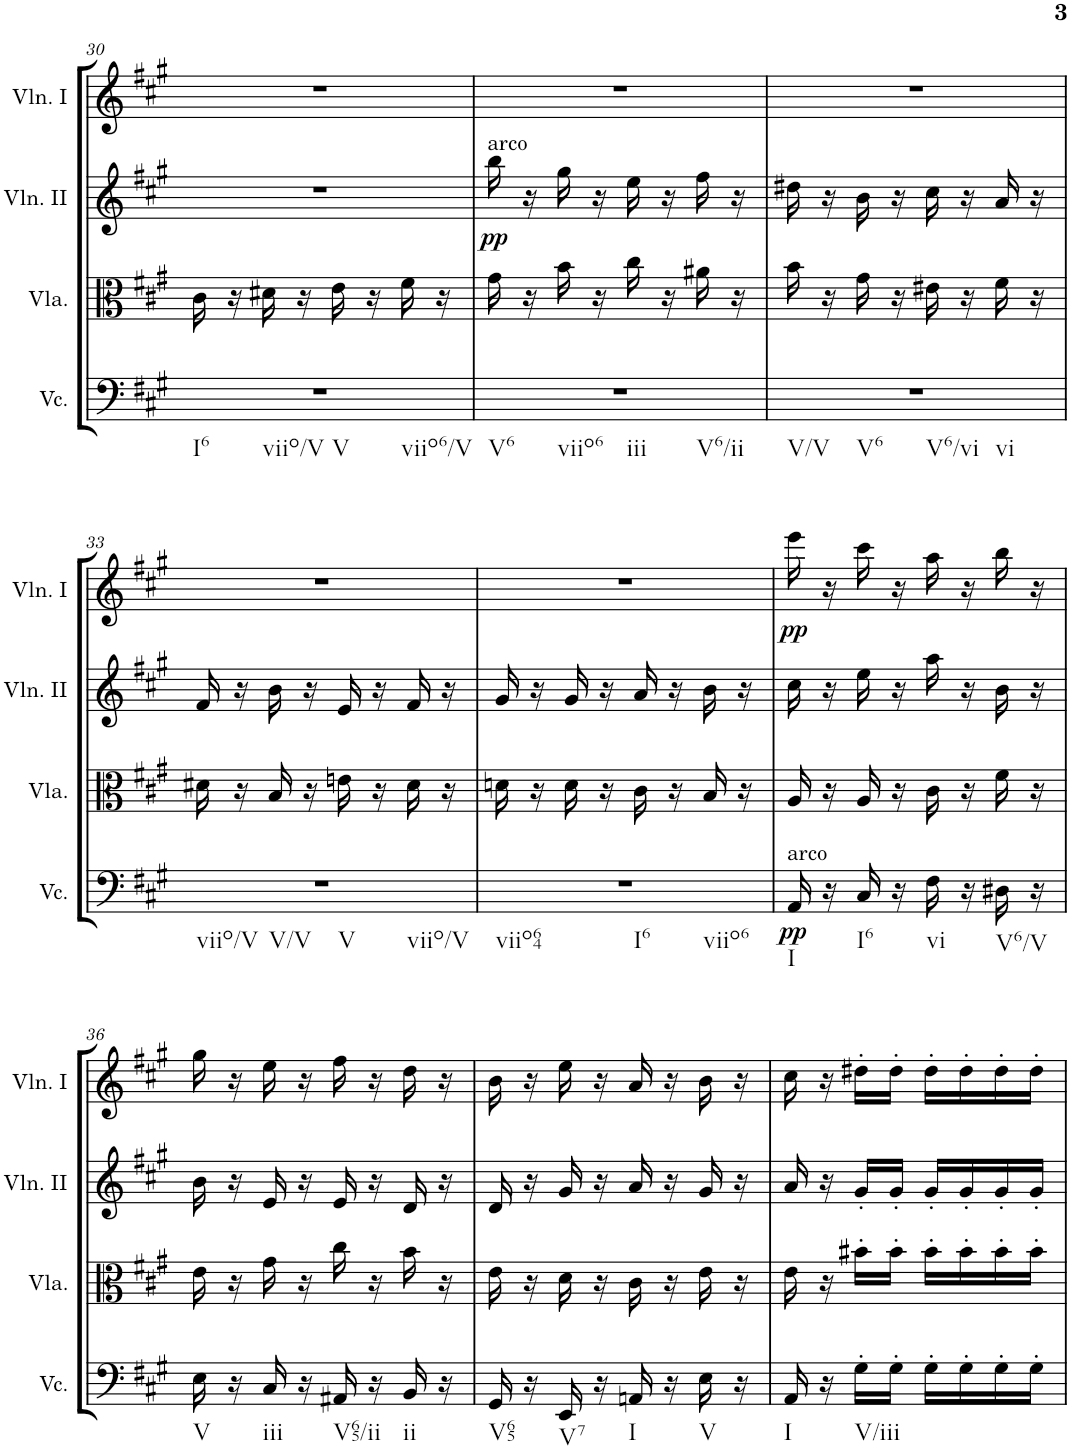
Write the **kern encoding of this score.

**kern	**dynam	**kern	**kern	**dynam	**kern	**dynam
*part4	*part4	*part3	*part2	*part2	*part1	*part1
*staff4	*staff4	*staff3	*staff2	*staff2	*staff1	*staff1
*I"Violoncello	*	*I"Viola	*I"Violino II	*	*I"Violino I	*
*I'Vc.	*	*I'Vla.	*I'Vln. II	*	*I'Vln. I	*
!!LO:PB:g=z
*clefF4	*	*clefC3	*clefG2	*	*clefG2	*
*k[f#c#g#]	*	*k[f#c#g#]	*k[f#c#g#]	*	*k[f#c#g#]	*
*A:	*	*A:	*A:	*	*A:	*
*M2/4	*	*M2/4	*M2/4	*	*M2/4	*
=30	=30	=30	=30	=30	=30	=30
!LO:TX:b:t=I6	!	!	!	!	!	!
!LO:TX:b:t=viio/V	!	!	!	!	!	!
!LO:TX:b:t=V	!	!	!	!	!	!
!LO:TX:b:t=viio6/V	!	!	!	!	!	!
2r	.	16c#\	2r	.	2r	.
.	.	16r	.	.	.	.
.	.	16d#X\	.	.	.	.
.	.	16r	.	.	.	.
.	.	16e\	.	.	.	.
.	.	16r	.	.	.	.
.	.	16f#\	.	.	.	.
.	.	16r	.	.	.	.
=31	=31	=31	=31	=31	=31	=31
!	!	!	!LO:TX:a:t=arco	!	!	!
!LO:TX:b:t=V6	!	!	!	!	!	!
!LO:TX:b:t=viio6	!	!	!	!	!	!
!LO:TX:b:t=iii	!	!	!	!	!	!
!LO:TX:b:t=V6/ii	!	!	!	!	!	!
!	!	!	!	!LO:DY:b	!	!
2r	.	16g#\	16bb\	pp	2r	.
.	.	16r	16r	.	.	.
.	.	16b\	16gg#\	.	.	.
.	.	16r	16r	.	.	.
.	.	16cc#\	16ee\	.	.	.
.	.	16r	16r	.	.	.
.	.	16a#X\	16ff#\	.	.	.
.	.	16r	16r	.	.	.
=32	=32	=32	=32	=32	=32	=32
!LO:TX:b:t=V/V	!	!	!	!	!	!
!LO:TX:b:t=V6	!	!	!	!	!	!
!LO:TX:b:t=V6/vi	!	!	!	!	!	!
!LO:TX:b:t=vi	!	!	!	!	!	!
2r	.	16b\	16dd#X\	.	2r	.
.	.	16r	16r	.	.	.
.	.	16g#\	16b\	.	.	.
.	.	16r	16r	.	.	.
.	.	16e#X\	16cc#\	.	.	.
.	.	16r	16r	.	.	.
.	.	16f#\	16a/	.	.	.
.	.	16r	16r	.	.	.
!!LO:LB:g=z
=33	=33	=33	=33	=33	=33	=33
!LO:TX:b:t=viio/V	!	!	!	!	!	!
!LO:TX:b:t=V/V	!	!	!	!	!	!
!LO:TX:b:t=V	!	!	!	!	!	!
!LO:TX:b:t=viio/V	!	!	!	!	!	!
2r	.	16d#X\	16f#/	.	2r	.
.	.	16r	16r	.	.	.
.	.	16B/	16b\	.	.	.
.	.	16r	16r	.	.	.
.	.	16en\	16e/	.	.	.
.	.	16r	16r	.	.	.
.	.	16d#\	16f#/	.	.	.
.	.	16r	16r	.	.	.
=34	=34	=34	=34	=34	=34	=34
!LO:TX:b:t=viio64	!	!	!	!	!	!
!LO:TX:b:t=I6	!	!	!	!	!	!
!LO:TX:b:t=viio6	!	!	!	!	!	!
2r	.	16dn\	16g#/	.	2r	.
.	.	16r	16r	.	.	.
.	.	16d\	16g#/	.	.	.
.	.	16r	16r	.	.	.
.	.	16c#\	16a/	.	.	.
.	.	16r	16r	.	.	.
.	.	16B/	16b\	.	.	.
.	.	16r	16r	.	.	.
=35	=35	=35	=35	=35	=35	=35
!LO:TX:a:t=arco	!	!	!	!	!	!
!LO:TX:b:t=I	!	!	!	!	!	!
!	!LO:DY:b	!	!	!	!	!LO:DY:b
16AA/	pp	16A/	16cc#\	.	16eee\	pp
16r	.	16r	16r	.	16r	.
!LO:TX:b:t=I6	!	!	!	!	!	!
16C#/	.	16A/	16ee\	.	16ccc#\	.
16r	.	16r	16r	.	16r	.
!LO:TX:b:t=vi	!	!	!	!	!	!
16F#\	.	16c#\	16aa\	.	16aa\	.
16r	.	16r	16r	.	16r	.
!LO:TX:b:t=V6/V	!	!	!	!	!	!
16D#X\	.	16f#\	16b\	.	16bb\	.
16r	.	16r	16r	.	16r	.
!!LO:LB:g=z
=36	=36	=36	=36	=36	=36	=36
!LO:TX:b:t=V	!	!	!	!	!	!
16E\	.	16e\	16b\	.	16gg#\	.
16r	.	16r	16r	.	16r	.
!LO:TX:b:t=iii	!	!	!	!	!	!
16C#/	.	16g#\	16e/	.	16ee\	.
16r	.	16r	16r	.	16r	.
!LO:TX:b:t=V65/ii	!	!	!	!	!	!
16AA#X/	.	16cc#\	16e/	.	16ff#\	.
16r	.	16r	16r	.	16r	.
!LO:TX:b:t=ii	!	!	!	!	!	!
16BB/	.	16b\	16d/	.	16dd\	.
16r	.	16r	16r	.	16r	.
=37	=37	=37	=37	=37	=37	=37
!LO:TX:b:t=V65	!	!	!	!	!	!
16GG#/	.	16e\	16d/	.	16b\	.
16r	.	16r	16r	.	16r	.
!LO:TX:b:t=V7	!	!	!	!	!	!
16EE/	.	16d\	16g#/	.	16ee\	.
16r	.	16r	16r	.	16r	.
!LO:TX:b:t=I	!	!	!	!	!	!
16AAn/	.	16c#\	16a/	.	16a/	.
16r	.	16r	16r	.	16r	.
!LO:TX:b:t=V	!	!	!	!	!	!
16E\	.	16e\	16g#/	.	16b\	.
16r	.	16r	16r	.	16r	.
=38	=38	=38	=38	=38	=38	=38
!LO:TX:b:t=I	!	!	!	!	!	!
16AA/	.	16e\	16a/	.	16cc#\	.
16r	.	16r	16r	.	16r	.
!LO:TX:b:t=V/iii	!	!	!	!	!	!
16G#'\LL	.	16b#X'\LL	16g#'/LL	.	16dd#X'\LL	.
16G#'\JJ	.	16b#'\JJ	16g#'/JJ	.	16dd#'\JJ	.
16G#'\LL	.	16b#'\LL	16g#'/LL	.	16dd#'\LL	.
16G#'\	.	16b#'\	16g#'/	.	16dd#'\	.
16G#'\	.	16b#'\	16g#'/	.	16dd#'\	.
16G#'\JJ	.	16b#'\JJ	16g#'/JJ	.	16dd#'\JJ	.
=	=	=	=	=	=	=
*-	*-	*-	*-	*-	*-	*-
